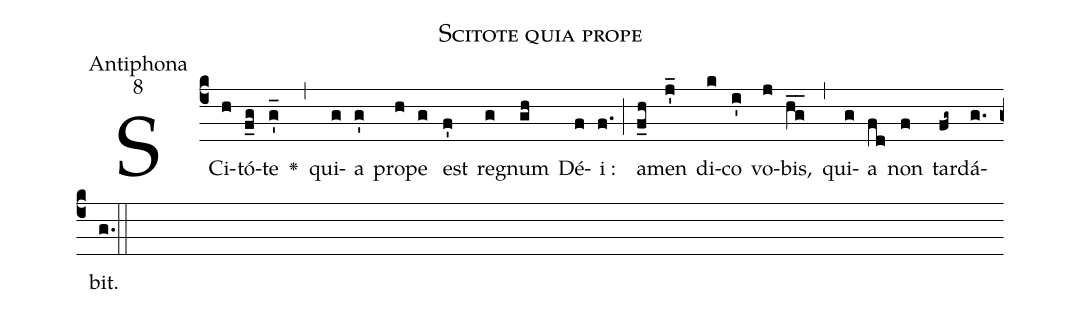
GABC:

name:Scitote quia prope;
office-part:Antiphona;
mode:8;
def-m1:}{\greseteolcustos{manual}{;
def-m2:\ifx\breakbeforeEuouae\undefined\else;
def-m3:\fi}\ifx\noeuouae\undefined\def\noeuouae{F}\fi\if\noeuouae F{;
def-m4:}\fi;
%%
(c4) SCi(h)tó(f_g)te(g_') <v>\greheightstar</v>(,)
qui(g)a(g') pro(h)pe(g) est(f') re(g)gnum(gh) Dé(f)i :(f.) (;)
a(f_h)men(j_') di(k)co(i') vo(j)bis,(hg__) (,)
qui(g)a(fd) non(f) tar(fg~)dá(g.[em1])bit.(g.) (::[em2]Z[em3])

E(j) u(j) o(i) u(j) a(h) e.(g.) (::[em4])
